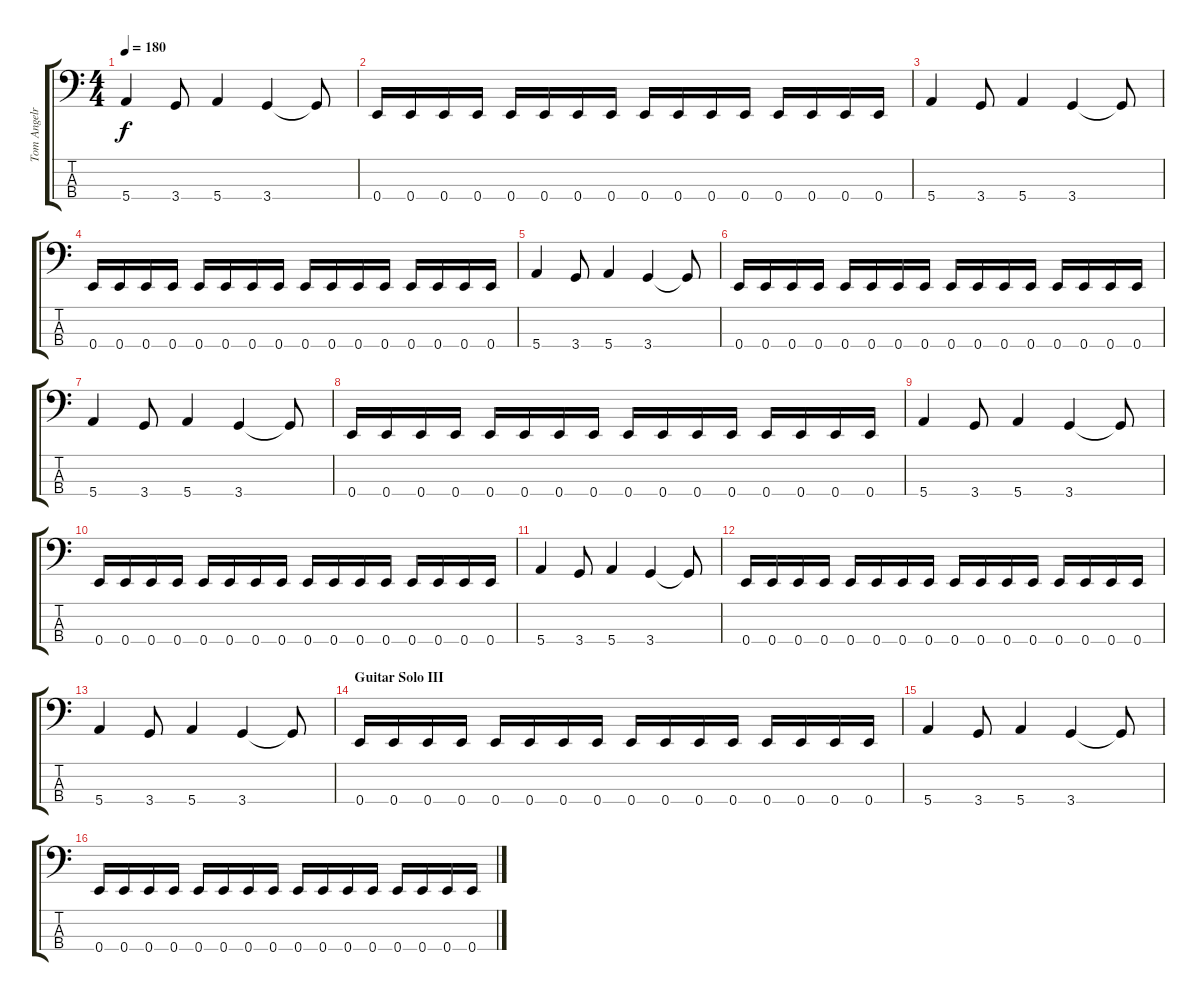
\track ("Tom Angelripper (Bass and Vocals)" "Tom Angelr") {instrument electricbasspick}
\staff {score tabs}
\tuning (G2 D2 A1 E1) {hide}
\ts (4 4)
\tempo 180
\clef f4
\ks c
5.4.4{dy f} 3.4.8 5.4.4 3.4.4 3.4{t}.8 |
0.4.16 0.4.16 0.4.16 0.4.16 0.4.16 0.4.16 0.4.16 0.4.16 0.4.16 0.4.16 0.4.16 0.4.16 0.4.16 0.4.16 0.4.16 0.4.16 |
5.4.4 3.4.8 5.4.4 3.4.4 3.4{t}.8 |
0.4.16 0.4.16 0.4.16 0.4.16 0.4.16 0.4.16 0.4.16 0.4.16 0.4.16 0.4.16 0.4.16 0.4.16 0.4.16 0.4.16 0.4.16 0.4.16 |
5.4.4 3.4.8 5.4.4 3.4.4 3.4{t}.8 |
0.4.16 0.4.16 0.4.16 0.4.16 0.4.16 0.4.16 0.4.16 0.4.16 0.4.16 0.4.16 0.4.16 0.4.16 0.4.16 0.4.16 0.4.16 0.4.16 |
5.4.4 3.4.8 5.4.4 3.4.4 3.4{t}.8 |
0.4.16 0.4.16 0.4.16 0.4.16 0.4.16 0.4.16 0.4.16 0.4.16 0.4.16 0.4.16 0.4.16 0.4.16 0.4.16 0.4.16 0.4.16 0.4.16 |
5.4.4 3.4.8 5.4.4 3.4.4 3.4{t}.8 |
0.4.16 0.4.16 0.4.16 0.4.16 0.4.16 0.4.16 0.4.16 0.4.16 0.4.16 0.4.16 0.4.16 0.4.16 0.4.16 0.4.16 0.4.16 0.4.16 |
5.4.4 3.4.8 5.4.4 3.4.4 3.4{t}.8 |
0.4.16 0.4.16 0.4.16 0.4.16 0.4.16 0.4.16 0.4.16 0.4.16 0.4.16 0.4.16 0.4.16 0.4.16 0.4.16 0.4.16 0.4.16 0.4.16 |
5.4.4 3.4.8 5.4.4 3.4.4 3.4{t}.8 |
\section ("" "Guitar Solo III")
0.4.16 0.4.16 0.4.16 0.4.16 0.4.16 0.4.16 0.4.16 0.4.16 0.4.16 0.4.16 0.4.16 0.4.16 0.4.16 0.4.16 0.4.16 0.4.16 |
5.4.4 3.4.8 5.4.4 3.4.4 3.4{t}.8 |
0.4.16 0.4.16 0.4.16 0.4.16 0.4.16 0.4.16 0.4.16 0.4.16 0.4.16 0.4.16 0.4.16 0.4.16 0.4.16 0.4.16 0.4.16 0.4.16
